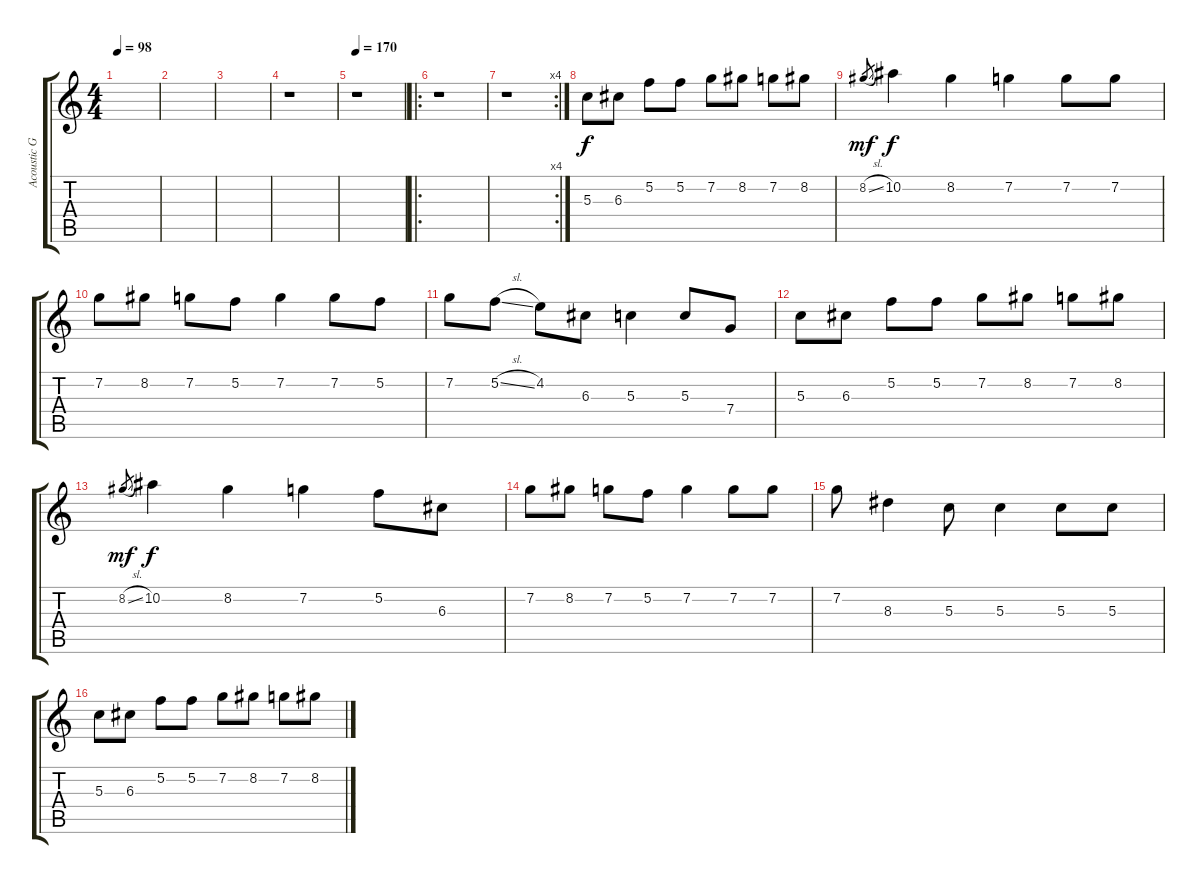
\track ("Acoustic Guitar " "Acoustic G") {instrument acousticguitarsteel}
\staff {score tabs}
\tuning (D4 C4 G3 C3 G2 C2) {hide}
\ts (4 4)
\tempo 98
\clef g2
\ks c
|
|
|
r.1 |
\tempo 170
r.1 |
\ro
r.1 |
\rc 4
r.1 |
5.3.8 6.3.8 5.2.8 5.2.8 7.2.8 8.2.8 7.2.8 8.2.8 |
8.2{sl}.8{gr dy mf} 10.2.4{dy f} 8.2.4 7.2.4 7.2.8 7.2.8 |
7.2.8 8.2.8 7.2.8 5.2.8 7.2.4 7.2.8 5.2.8 |
7.2.8 5.2{sl}.8 4.2.8 6.3.8 5.3.4 5.3.8 7.4.8 |
5.3.8 6.3.8 5.2.8 5.2.8 7.2.8 8.2.8 7.2.8 8.2.8 |
8.2{sl}.8{gr dy mf} 10.2.4{dy f} 8.2.4 7.2.4 5.2.8 6.3.8 |
7.2.8 8.2.8 7.2.8 5.2.8 7.2.4 7.2.8 7.2.8 |
7.2.8 8.3.4 5.3.8 5.3.4 5.3.8 5.3.8 |
5.3.8 6.3.8 5.2.8 5.2.8 7.2.8 8.2.8 7.2.8 8.2.8
